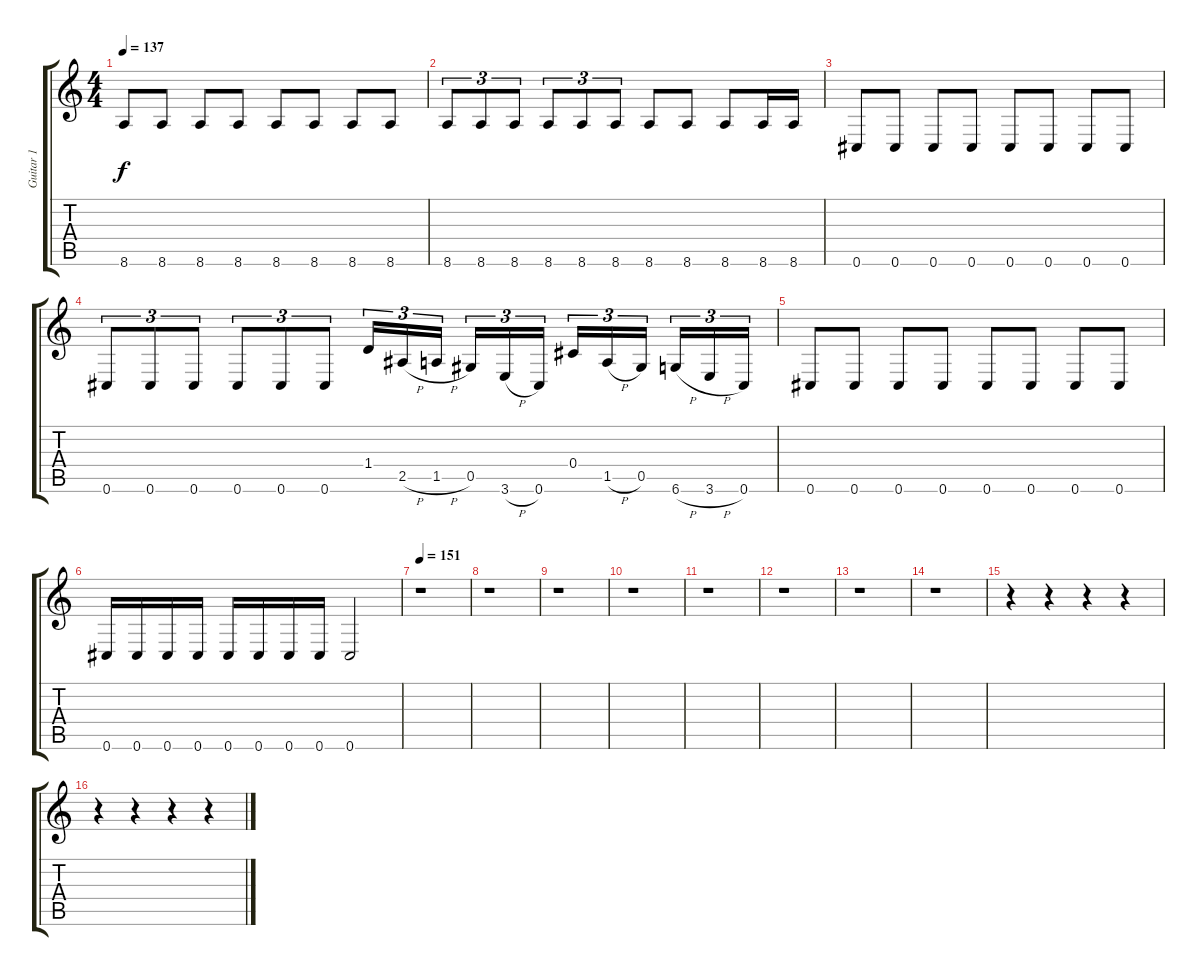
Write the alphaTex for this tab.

\track ("Guitar 1" "Guitar 1") {instrument distortionguitar}
\staff {score tabs}
\tuning (Eb4 Bb3 Gb3 Db3 Ab2 Db2) {hide}
\ts (4 4)
\tempo 137
\clef g2
\ks c
8.6.8{dy f} 8.6.8 8.6.8 8.6.8 8.6.8 8.6.8 8.6.8 8.6.8 |
8.6.8{tu (3 2)} 8.6.8{tu (3 2)} 8.6.8{tu (3 2)} 8.6.8{tu (3 2)} 8.6.8{tu (3 2)} 8.6.8{tu (3 2)} 8.6.8 8.6.8 8.6.8 8.6.16 8.6.16 |
0.6.8 0.6.8 0.6.8 0.6.8 0.6.8 0.6.8 0.6.8 0.6.8 |
0.6.8{tu (3 2)} 0.6.8{tu (3 2)} 0.6.8{tu (3 2)} 0.6.8{tu (3 2)} 0.6.8{tu (3 2)} 0.6.8{tu (3 2)} 1.4.16{tu (3 2)} 2.5{h}.16{tu (3 2)} 1.5{h}.16{tu (3 2)} 0.5.16{tu (3 2)} 3.6{h}.16{tu (3 2)} 0.6.16{tu (3 2)} 0.4.16{tu (3 2)} 1.5{h}.16{tu (3 2)} 0.5.16{tu (3 2)} 6.6{h}.16{tu (3 2)} 3.6{h}.16{tu (3 2)} 0.6.16{tu (3 2)} |
0.6.8 0.6.8 0.6.8 0.6.8 0.6.8 0.6.8 0.6.8 0.6.8 |
0.6.16 0.6.16 0.6.16 0.6.16 0.6.16 0.6.16 0.6.16 0.6.16 0.6.2 |
\tempo 151
r.1 |
r.1 |
r.1 |
r.1 |
r.1 |
r.1 |
r.1 |
r.1 |
r.4 r.4 r.4 r.4 |
r.4 r.4 r.4 r.4
